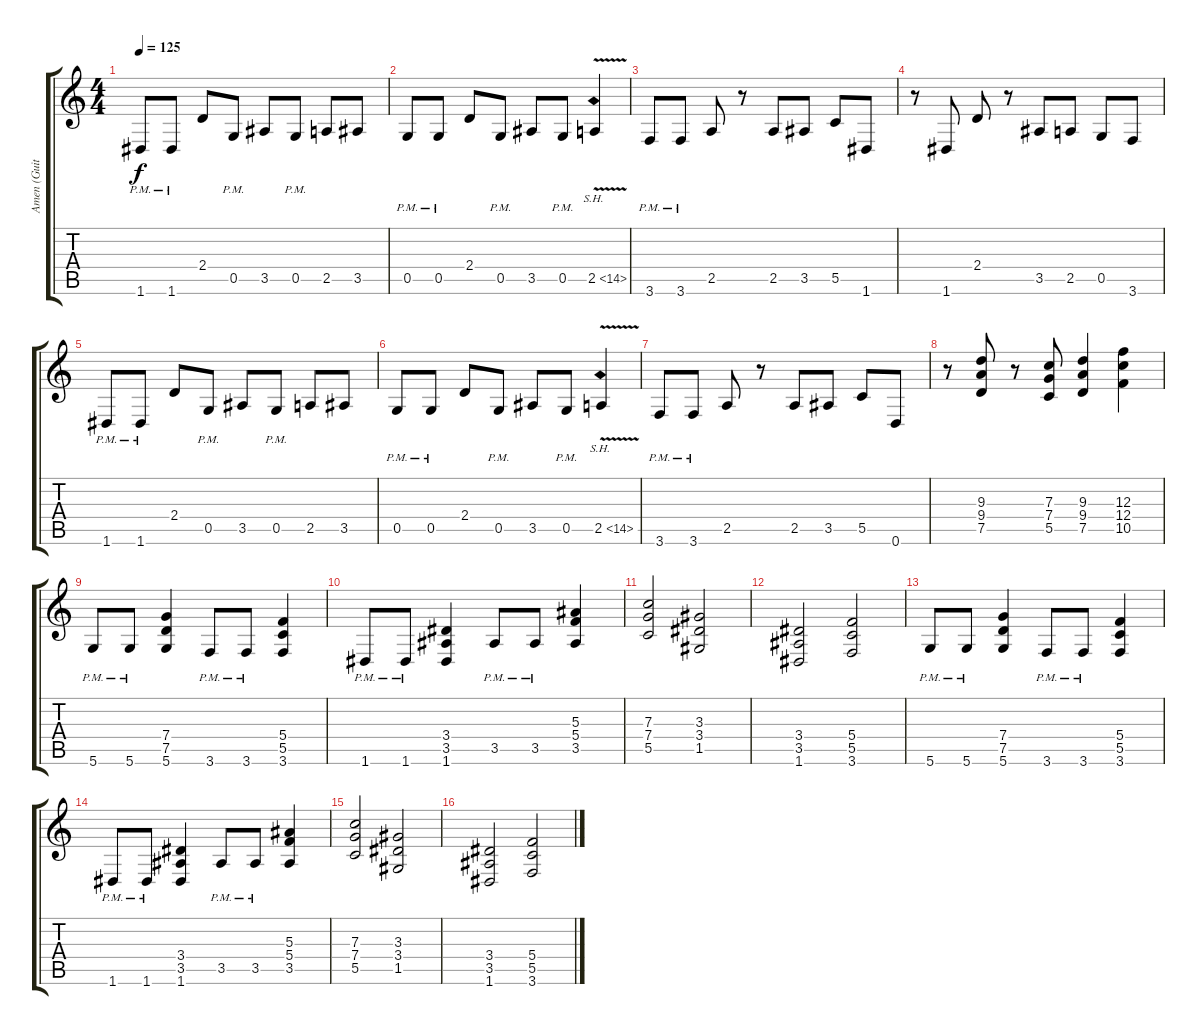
\track ("Amen (Guitar)" "Amen (Guit") {instrument distortionguitar}
\staff {score tabs}
\tuning (D4 A3 F3 C3 G2 D2) {hide}
\ts (4 4)
\tempo 125
\clef g2
\ks c
1.6{pm}.8{dy f} 1.6{pm}.8 2.4.8 0.5{pm}.8 3.5.8 0.5{pm}.8 2.5.8 3.5.8 |
0.5{pm}.8 0.5{pm}.8 2.4.8 0.5{pm}.8 3.5.8 0.5{pm}.8 2.5{sh 12 v}.4 |
3.6{pm}.8 3.6{pm}.8 2.5.8 r.8 2.5.8 3.5.8 5.5.8 1.6.8 |
r.8 1.6.8 2.4.8 r.8 3.5.8 2.5.8 0.5.8 3.6.8 |
1.6{pm}.8 1.6{pm}.8 2.4.8 0.5{pm}.8 3.5.8 0.5{pm}.8 2.5.8 3.5.8 |
0.5{pm}.8 0.5{pm}.8 2.4.8 0.5{pm}.8 3.5.8 0.5{pm}.8 2.5{sh 12 v}.4 |
3.6{pm}.8 3.6{pm}.8 2.5.8 r.8 2.5.8 3.5.8 5.5.8 0.6.8 |
r.8 (9.3 9.4 7.5).8 r.8 (7.3 7.4 5.5).8 (9.3 9.4 7.5).4 (12.3 12.4 10.5).4 |
5.6{pm}.8 5.6{pm}.8 (7.4 7.5 5.6).4 3.6{pm}.8 3.6{pm}.8 (5.4 5.5 3.6).4 |
1.6{pm}.8 1.6{pm}.8 (3.4 3.5 1.6).4 3.5{pm}.8 3.5{pm}.8 (5.3 5.4 3.5).4 |
(7.3 7.4 5.5).2 (3.3 3.4 1.5).2 |
(3.4 3.5 1.6).2 (5.4 5.5 3.6).2 |
5.6{pm}.8 5.6{pm}.8 (7.4 7.5 5.6).4 3.6{pm}.8 3.6{pm}.8 (5.4 5.5 3.6).4 |
1.6{pm}.8 1.6{pm}.8 (3.4 3.5 1.6).4 3.5{pm}.8 3.5{pm}.8 (5.3 5.4 3.5).4 |
(7.3 7.4 5.5).2 (3.3 3.4 1.5).2 |
(3.4 3.5 1.6).2 (5.4 5.5 3.6).2
